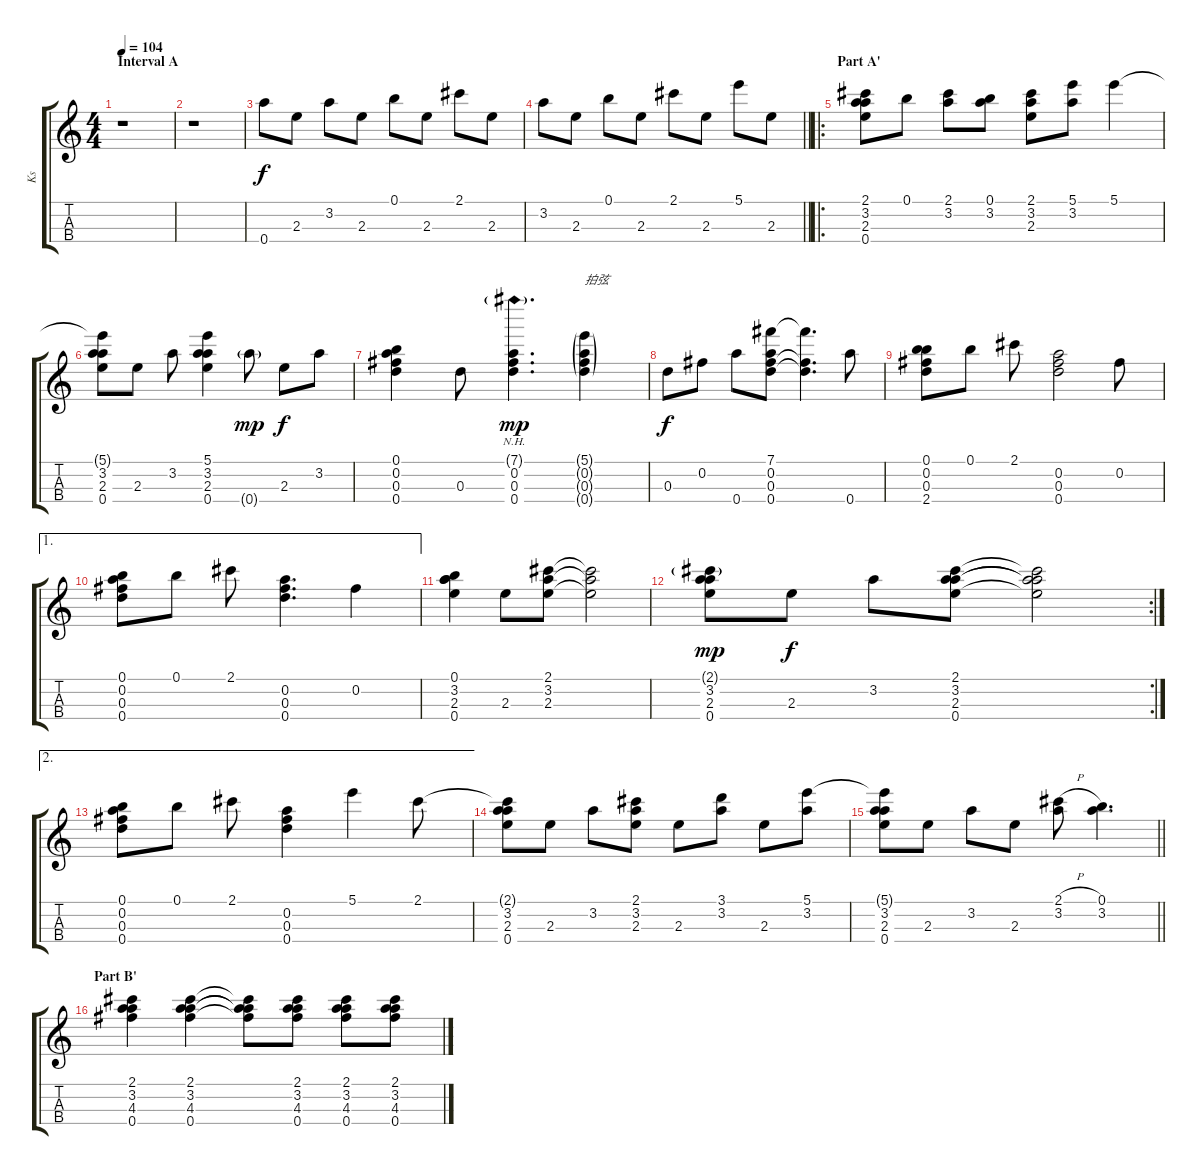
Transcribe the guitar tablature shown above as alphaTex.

\track ("Ks" "Ks") {instrument acousticguitarsteel}
\staff {score tabs}
\tuning (B4 Gb4 D4 A4) {hide}
\ts (4 4)
\section ("" "Interval A")
\tempo 104
\clef g2
\ks c
r.1{dy f} |
r.1 |
0.4.8 2.3.8 3.2.8 2.3.8 0.1.8 2.3.8 2.1.8 2.3.8 |
\barLineRight lightlight
3.2.8 2.3.8 0.1.8 2.3.8 2.1.8 2.3.8 5.1.8 2.3.8 |
\ro
\section ("" "Part A'")
(2.1 3.2 2.3 0.4).8 0.1.8 (2.1 3.2).8 (0.1 3.2).8 (2.1 3.2 2.3).8 (5.1 3.2).8 5.1.4 |
(5.1{t} 3.2 2.3 0.4).8 2.3.8 3.2.8 (5.1 3.2 2.3 0.4).4 0.4{g}.8{dy mp} 2.3.8{dy f} 3.2.8 |
(0.1 0.2 0.3 0.4).4 0.3.8 (7.1{nh g} 0.2 0.3 0.4).4{d dy mp} (5.1{g} 0.2{g} 0.3{g} 0.4{g}).4{txt "拍弦"} |
0.3.8{dy f} 0.2.8 0.4.8 (7.1 0.2 0.3 0.4).8 (7.1{t} 0.2{t} 0.3{t}).4{d} 0.4.8 |
(0.1 0.2 0.3 2.4).8 0.1.8 2.1.8 (0.2 0.3 0.4).2 0.2.8 |
\ae 1
(0.1 0.2 0.3 0.4).8 0.1.8 2.1.8 (0.2 0.3 0.4).4{d} 0.2.4 |
(0.1 3.2 2.3 0.4).4 2.3.8 (2.1 3.2 2.3).8 (2.1{t} 3.2{t} 2.3{t}).2 |
\rc 2
(2.1{g} 3.2 2.3 0.4).8{dy mp} 2.3.8{dy f} 3.2.8 (2.1 3.2 2.3 0.4).8 (2.1{t} 3.2{t} 2.3{t} 0.4{t}).2 |
\ae 2
(0.1 0.2 0.3 0.4).8 0.1.8 2.1.8 (0.2 0.3 0.4).4 5.1.4 2.1.8 |
(2.1{t} 3.2 2.3 0.4).8 2.3.8 3.2.8 (2.1 3.2 2.3).8 2.3.8 (3.1 3.2).8 2.3.8 (5.1 3.2).8 |
\barLineRight lightlight
(5.1{t} 3.2 2.3 0.4).8 2.3.8 3.2.8 2.3.8 (2.1{h} 3.2).8 (0.1 3.2).4{d} |
\section ("" "Part B'")
(2.1 3.2 4.3 0.4).4 (2.1 3.2 4.3 0.4).4 (2.1{t} 3.2{t} 4.3{t} 0.4{t}).8 (2.1 3.2 4.3 0.4).8 (2.1 3.2 4.3 0.4).8 (2.1 3.2 4.3 0.4).8
